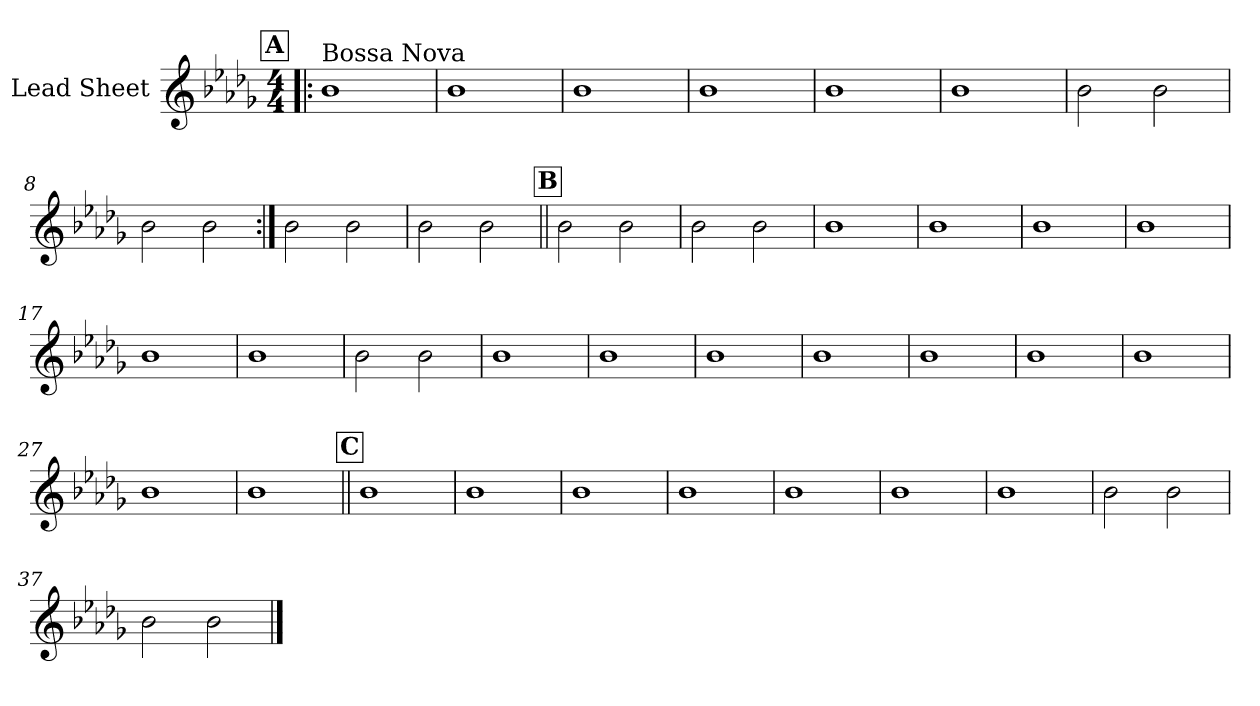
**kern
*part1
*staff1
*I"Lead Sheet
*clefG2
*k[b-e-a-d-g-]
*D-:
*M4/4
!!LO:REH:place=s1:a:fs=14:t=A
=1!|:
!LO:TX:a:t=Bossa Nova
1b-
=2
1b-
=3
1b-
=4
1b-
!!LO:LB:g=z
=5
1b-
=6
1b-
=7
2b-\
2b-\
=8
2b-\
2b-\
!!LO:LB:g=z
=9:|!
2b-\
2b-\
=10
2b-\
2b-\
!!LO:LB:g=z
!!LO:REH:place=s1:a:fs=14:t=B
=11||
2b-\
2b-\
=12
2b-\
2b-\
=13
1b-
=14
1b-
!!LO:LB:g=z
=15
1b-
=16
1b-
=17
1b-
=18
1b-
!!LO:LB:g=z
=19
2b-\
2b-\
=20
1b-
=21
1b-
=22
1b-
!!LO:LB:g=z
=23
1b-
=24
1b-
=25
1b-
=26
1b-
!!LO:LB:g=z
=27
1b-
=28
1b-
!!LO:LB:g=z
!!LO:REH:place=s1:a:fs=14:t=C
=29||
1b-
=30
1b-
=31
1b-
=32
1b-
!!LO:LB:g=z
=33
1b-
=34
1b-
=35
1b-
=36
2b-\
2b-\
!!LO:PB:g=z
=37
2b-\
2b-\
==
*-
